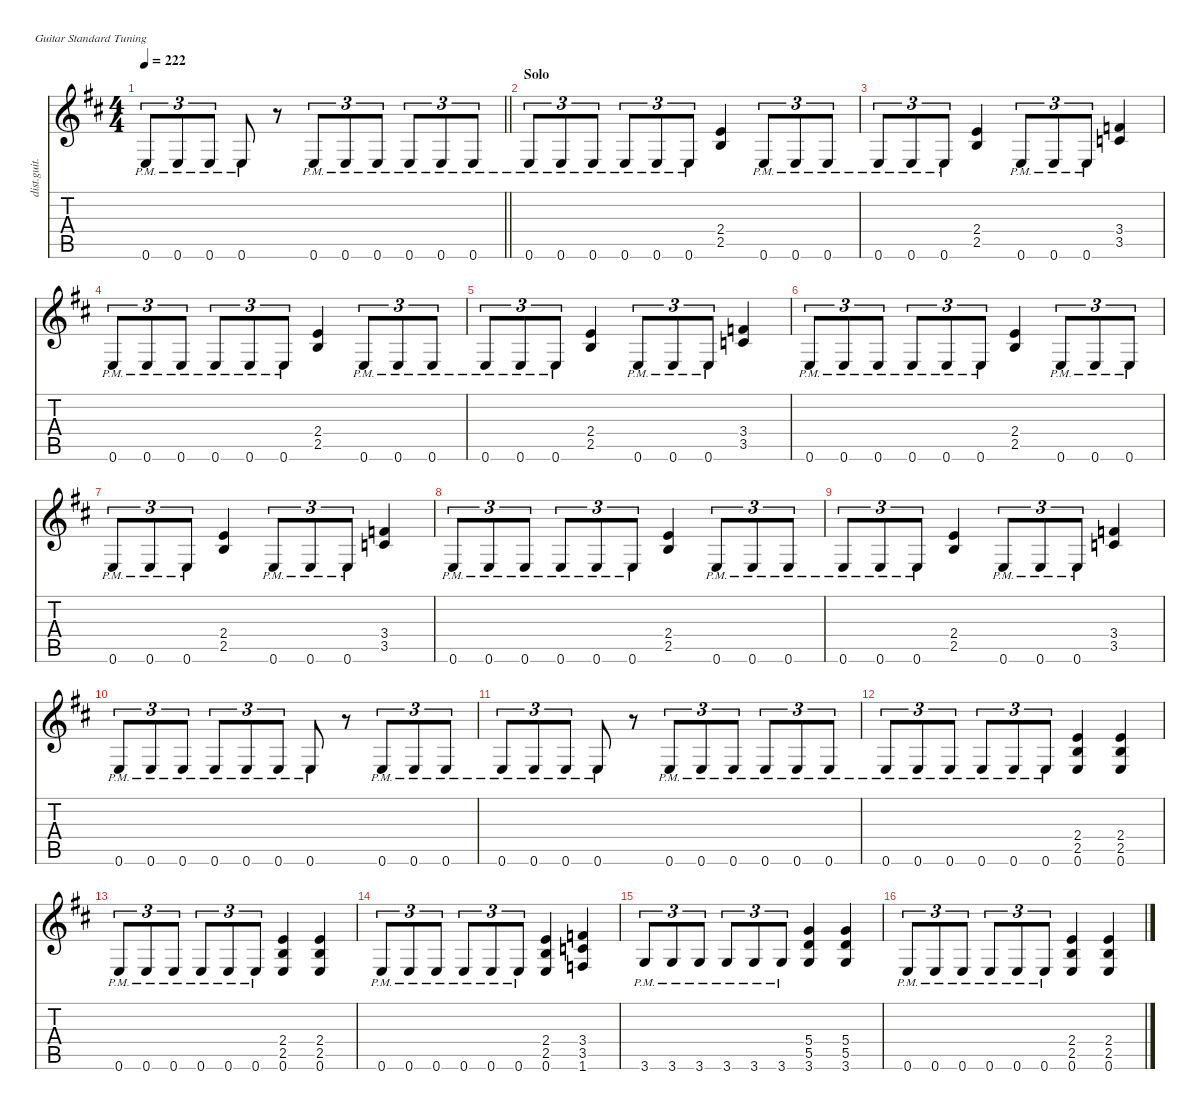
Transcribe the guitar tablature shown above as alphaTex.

\defaultSystemsLayout 4
\hideDynamics
\bracketExtendMode nobrackets
\otherSystemsTrackNameOrientation horizontal
\track ("Kirk Hammett (Rhythm)" "dist.guit.") {defaultSystemsLayout 8 instrument distortionguitar}
\staff {score tabs}
\tuning (E4 B3 G3 D3 A2 E2)
\ts (4 4)
\tempo 222
\clef g2
\barLineRight lightlight
\ks bminor
0.6{pm acc forcenatural}.8{tu (3 2) dy f beam Up} 0.6{pm acc forcenatural}.8{tu (3 2) beam Up} 0.6{pm acc forcenatural}.8{tu (3 2) beam Up} 0.6{pm acc forcenatural}.8{beam Up} r.8{beam Up} 0.6{pm acc forcenatural}.8{tu (3 2) beam Up} 0.6{pm acc forcenatural}.8{tu (3 2) beam Up} 0.6{pm acc forcenatural}.8{tu (3 2) beam Up} 0.6{pm acc forcenatural}.8{tu (3 2) beam Up} 0.6{pm acc forcenatural}.8{tu (3 2) beam Up} 0.6{pm acc forcenatural}.8{tu (3 2) beam Up} |
\section ("" "Solo")
0.6{pm acc forcenatural}.8{tu (3 2) beam Up} 0.6{pm acc forcenatural}.8{tu (3 2) beam Up} 0.6{pm acc forcenatural}.8{tu (3 2) beam Up} 0.6{pm acc forcenatural}.8{tu (3 2) beam Up} 0.6{pm acc forcenatural}.8{tu (3 2) beam Up} 0.6{pm acc forcenatural}.8{tu (3 2) beam Up} (2.4{acc forcenatural} 2.5{acc forcenatural}).4{beam Up} 0.6{pm acc forcenatural}.8{tu (3 2) beam Up} 0.6{pm acc forcenatural}.8{tu (3 2) beam Up} 0.6{pm acc forcenatural}.8{tu (3 2) beam Up} |
0.6{pm acc forcenatural}.8{tu (3 2) beam Up} 0.6{pm acc forcenatural}.8{tu (3 2) beam Up} 0.6{pm acc forcenatural}.8{tu (3 2) beam Up} (2.4{acc forcenatural} 2.5{acc forcenatural}).4{beam Up} 0.6{pm acc forcenatural}.8{tu (3 2) beam Up} 0.6{pm acc forcenatural}.8{tu (3 2) beam Up} 0.6{pm acc forcenatural}.8{tu (3 2) beam Up} (3.4{acc forcenatural} 3.5{acc forcenatural}).4{beam Up} |
0.6{pm acc forcenatural}.8{tu (3 2) beam Up} 0.6{pm acc forcenatural}.8{tu (3 2) beam Up} 0.6{pm acc forcenatural}.8{tu (3 2) beam Up} 0.6{pm acc forcenatural}.8{tu (3 2) beam Up} 0.6{pm acc forcenatural}.8{tu (3 2) beam Up} 0.6{pm acc forcenatural}.8{tu (3 2) beam Up} (2.4{acc forcenatural} 2.5{acc forcenatural}).4{beam Up} 0.6{pm acc forcenatural}.8{tu (3 2) beam Up} 0.6{pm acc forcenatural}.8{tu (3 2) beam Up} 0.6{pm acc forcenatural}.8{tu (3 2) beam Up} |
0.6{pm acc forcenatural}.8{tu (3 2) beam Up} 0.6{pm acc forcenatural}.8{tu (3 2) beam Up} 0.6{pm acc forcenatural}.8{tu (3 2) beam Up} (2.4{acc forcenatural} 2.5{acc forcenatural}).4{beam Up} 0.6{pm acc forcenatural}.8{tu (3 2) beam Up} 0.6{pm acc forcenatural}.8{tu (3 2) beam Up} 0.6{pm acc forcenatural}.8{tu (3 2) beam Up} (3.4{acc forcenatural} 3.5{acc forcenatural}).4{beam Up} |
0.6{pm acc forcenatural}.8{tu (3 2) beam Up} 0.6{pm acc forcenatural}.8{tu (3 2) beam Up} 0.6{pm acc forcenatural}.8{tu (3 2) beam Up} 0.6{pm acc forcenatural}.8{tu (3 2) beam Up} 0.6{pm acc forcenatural}.8{tu (3 2) beam Up} 0.6{pm acc forcenatural}.8{tu (3 2) beam Up} (2.4{acc forcenatural} 2.5{acc forcenatural}).4{beam Up} 0.6{pm acc forcenatural}.8{tu (3 2) beam Up} 0.6{pm acc forcenatural}.8{tu (3 2) beam Up} 0.6{pm acc forcenatural}.8{tu (3 2) beam Up} |
0.6{pm acc forcenatural}.8{tu (3 2) beam Up} 0.6{pm acc forcenatural}.8{tu (3 2) beam Up} 0.6{pm acc forcenatural}.8{tu (3 2) beam Up} (2.4{acc forcenatural} 2.5{acc forcenatural}).4{beam Up} 0.6{pm acc forcenatural}.8{tu (3 2) beam Up} 0.6{pm acc forcenatural}.8{tu (3 2) beam Up} 0.6{pm acc forcenatural}.8{tu (3 2) beam Up} (3.4{acc forcenatural} 3.5{acc forcenatural}).4{beam Up} |
0.6{pm acc forcenatural}.8{tu (3 2) beam Up} 0.6{pm acc forcenatural}.8{tu (3 2) beam Up} 0.6{pm acc forcenatural}.8{tu (3 2) beam Up} 0.6{pm acc forcenatural}.8{tu (3 2) beam Up} 0.6{pm acc forcenatural}.8{tu (3 2) beam Up} 0.6{pm acc forcenatural}.8{tu (3 2) beam Up} (2.4{acc forcenatural} 2.5{acc forcenatural}).4{beam Up} 0.6{pm acc forcenatural}.8{tu (3 2) beam Up} 0.6{pm acc forcenatural}.8{tu (3 2) beam Up} 0.6{pm acc forcenatural}.8{tu (3 2) beam Up} |
0.6{pm acc forcenatural}.8{tu (3 2) beam Up} 0.6{pm acc forcenatural}.8{tu (3 2) beam Up} 0.6{pm acc forcenatural}.8{tu (3 2) beam Up} (2.4{acc forcenatural} 2.5{acc forcenatural}).4{beam Up} 0.6{pm acc forcenatural}.8{tu (3 2) beam Up} 0.6{pm acc forcenatural}.8{tu (3 2) beam Up} 0.6{pm acc forcenatural}.8{tu (3 2) beam Up} (3.4{acc forcenatural} 3.5{acc forcenatural}).4{beam Up} |
0.6{pm acc forcenatural}.8{tu (3 2) beam Up} 0.6{pm acc forcenatural}.8{tu (3 2) beam Up} 0.6{pm acc forcenatural}.8{tu (3 2) beam Up} 0.6{pm acc forcenatural}.8{tu (3 2) beam Up} 0.6{pm acc forcenatural}.8{tu (3 2) beam Up} 0.6{pm acc forcenatural}.8{tu (3 2) beam Up} 0.6{pm acc forcenatural}.8{beam Up} r.8{beam Up} 0.6{pm acc forcenatural}.8{tu (3 2) beam Up} 0.6{pm acc forcenatural}.8{tu (3 2) beam Up} 0.6{pm acc forcenatural}.8{tu (3 2) beam Up} |
0.6{pm acc forcenatural}.8{tu (3 2) beam Up} 0.6{pm acc forcenatural}.8{tu (3 2) beam Up} 0.6{pm acc forcenatural}.8{tu (3 2) beam Up} 0.6{pm acc forcenatural}.8{beam Up} r.8{beam Up} 0.6{pm acc forcenatural}.8{tu (3 2) beam Up} 0.6{pm acc forcenatural}.8{tu (3 2) beam Up} 0.6{pm acc forcenatural}.8{tu (3 2) beam Up} 0.6{pm acc forcenatural}.8{tu (3 2) beam Up} 0.6{pm acc forcenatural}.8{tu (3 2) beam Up} 0.6{pm acc forcenatural}.8{tu (3 2) beam Up} |
0.6{pm acc forcenatural}.8{tu (3 2) beam Up} 0.6{pm acc forcenatural}.8{tu (3 2) beam Up} 0.6{pm acc forcenatural}.8{tu (3 2) beam Up} 0.6{pm acc forcenatural}.8{tu (3 2) beam Up} 0.6{pm acc forcenatural}.8{tu (3 2) beam Up} 0.6{pm acc forcenatural}.8{tu (3 2) beam Up} (2.4{acc forcenatural} 2.5{acc forcenatural} 0.6{acc forcenatural}).4{beam Up} (2.4{acc forcenatural} 2.5{acc forcenatural} 0.6{acc forcenatural}).4{beam Up} |
0.6{pm acc forcenatural}.8{tu (3 2) beam Up} 0.6{pm acc forcenatural}.8{tu (3 2) beam Up} 0.6{pm acc forcenatural}.8{tu (3 2) beam Up} 0.6{pm acc forcenatural}.8{tu (3 2) beam Up} 0.6{pm acc forcenatural}.8{tu (3 2) beam Up} 0.6{pm acc forcenatural}.8{tu (3 2) beam Up} (2.4{acc forcenatural} 2.5{acc forcenatural} 0.6{acc forcenatural}).4{beam Up} (2.4{acc forcenatural} 2.5{acc forcenatural} 0.6{acc forcenatural}).4{beam Up} |
0.6{pm acc forcenatural}.8{tu (3 2) beam Up} 0.6{pm acc forcenatural}.8{tu (3 2) beam Up} 0.6{pm acc forcenatural}.8{tu (3 2) beam Up} 0.6{pm acc forcenatural}.8{tu (3 2) beam Up} 0.6{pm acc forcenatural}.8{tu (3 2) beam Up} 0.6{pm acc forcenatural}.8{tu (3 2) beam Up} (2.4{acc forcenatural} 2.5{acc forcenatural} 0.6{acc forcenatural}).4{beam Up} (3.4{acc forcenatural} 3.5{acc forcenatural} 1.6{acc forcenatural}).4{beam Up} |
3.6{pm acc forcenatural}.8{tu (3 2) beam Up} 3.6{pm acc forcenatural}.8{tu (3 2) beam Up} 3.6{pm acc forcenatural}.8{tu (3 2) beam Up} 3.6{pm acc forcenatural}.8{tu (3 2) beam Up} 3.6{pm acc forcenatural}.8{tu (3 2) beam Up} 3.6{pm acc forcenatural}.8{tu (3 2) beam Up} (5.4{acc forcenatural} 5.5{acc forcenatural} 3.6{acc forcenatural}).4{beam Up} (5.4{acc forcenatural} 5.5{acc forcenatural} 3.6{acc forcenatural}).4{beam Up} |
0.6{pm acc forcenatural}.8{tu (3 2) beam Up} 0.6{pm acc forcenatural}.8{tu (3 2) beam Up} 0.6{pm acc forcenatural}.8{tu (3 2) beam Up} 0.6{pm acc forcenatural}.8{tu (3 2) beam Up} 0.6{pm acc forcenatural}.8{tu (3 2) beam Up} 0.6{pm acc forcenatural}.8{tu (3 2) beam Up} (2.4{acc forcenatural} 2.5{acc forcenatural} 0.6{acc forcenatural}).4{beam Up} (2.4{acc forcenatural} 2.5{acc forcenatural} 0.6{acc forcenatural}).4{beam Up}
